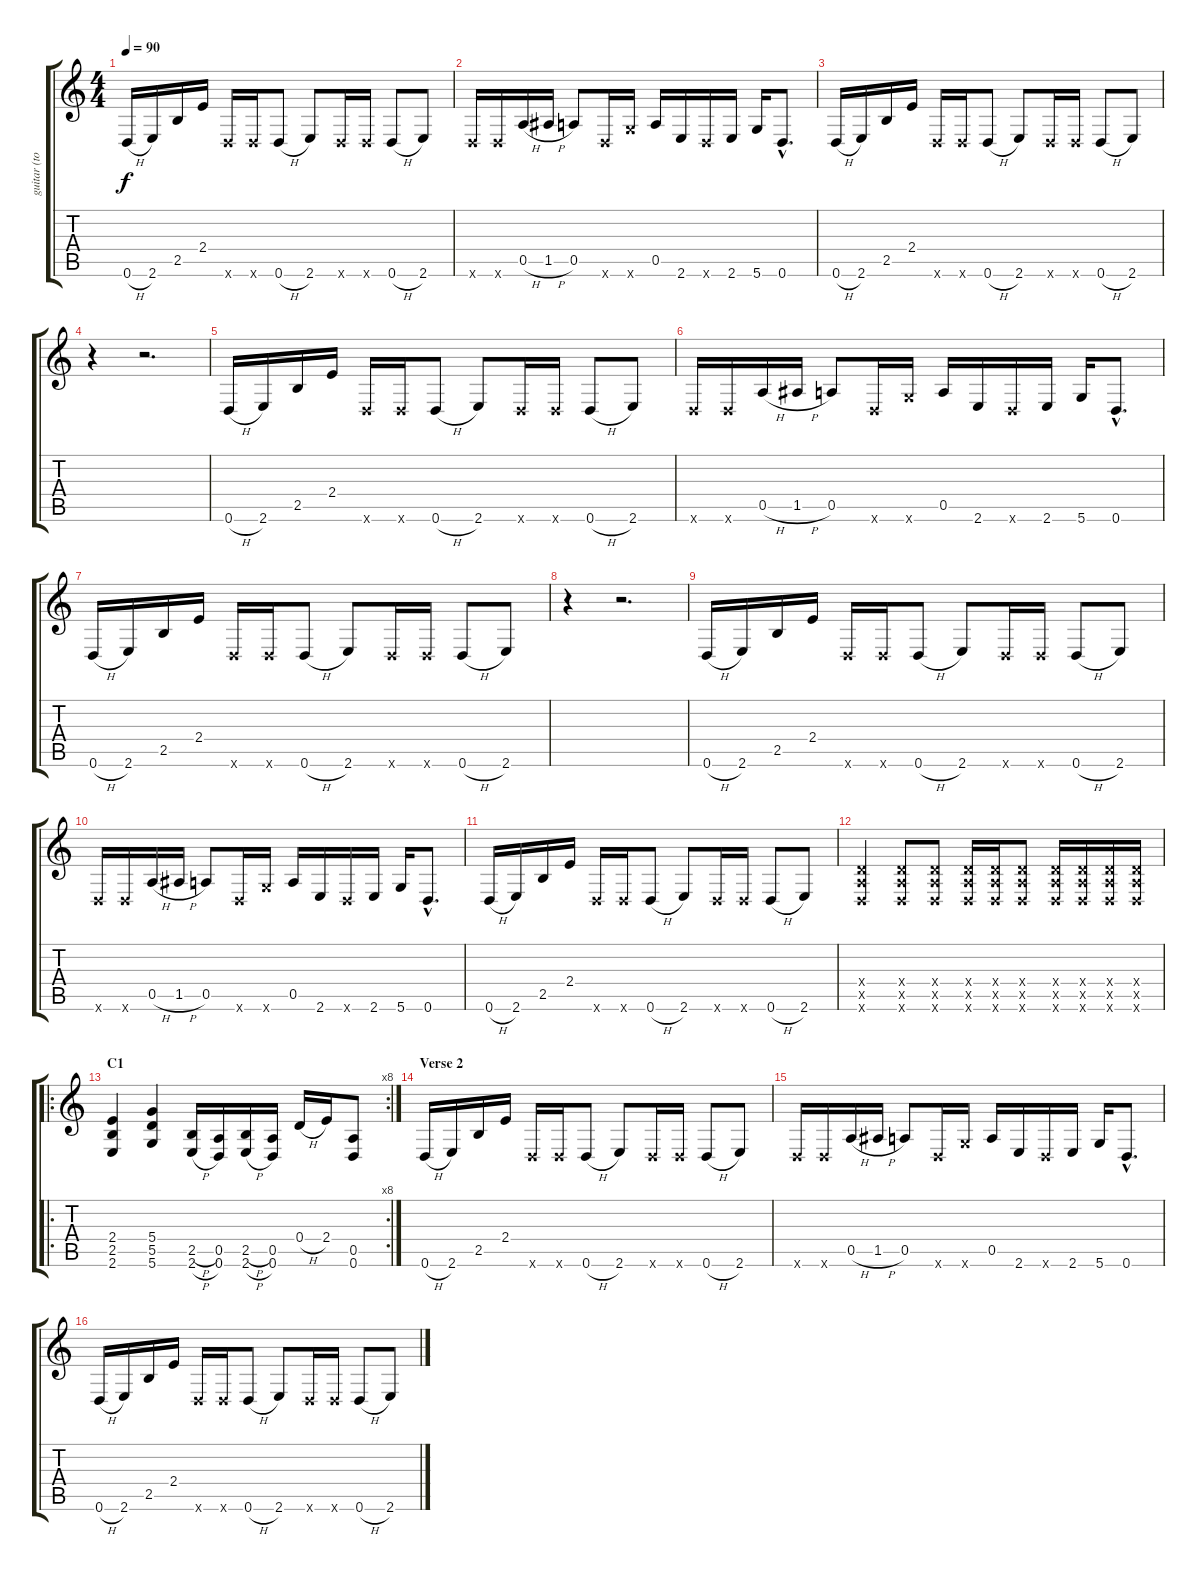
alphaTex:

\track ("guitar (tom morello)" "guitar (to") {instrument distortionguitar}
\staff {score tabs}
\tuning (E4 B3 G3 D3 A2 D2) {hide}
\ts (4 4)
\tempo 90
\clef g2
\ks c
0.6{h}.16{dy f instrument electricguitarmuted} 2.6.16 2.5.16 2.4.16 0.6{x}.16 0.6{x}.16 0.6{h}.8 2.6.8 0.6{x}.16 0.6{x}.16 0.6{h}.8 2.6.8 |
0.6{x}.16 0.6{x}.16 0.5{h}.16 1.5{h}.16 0.5.8 0.6{x}.16 5.6{x}.16 0.5.16 2.6.16 0.6{x}.16 2.6.16 5.6.16 0.6{hac}.8{d} |
0.6{h}.16 2.6.16 2.5.16 2.4.16 0.6{x}.16 0.6{x}.16 0.6{h}.8 2.6.8 0.6{x}.16 0.6{x}.16 0.6{h}.8 2.6.8 |
r.4 r.2{d} |
0.6{h}.16{instrument electricguitarmuted} 2.6.16 2.5.16 2.4.16 0.6{x}.16 0.6{x}.16 0.6{h}.8 2.6.8 0.6{x}.16 0.6{x}.16 0.6{h}.8 2.6.8 |
0.6{x}.16 0.6{x}.16 0.5{h}.16 1.5{h}.16 0.5.8 0.6{x}.16 5.6{x}.16 0.5.16 2.6.16 0.6{x}.16 2.6.16 5.6.16 0.6{hac}.8{d} |
0.6{h}.16 2.6.16 2.5.16 2.4.16 0.6{x}.16 0.6{x}.16 0.6{h}.8 2.6.8 0.6{x}.16 0.6{x}.16 0.6{h}.8 2.6.8 |
r.4 r.2{d} |
0.6{h}.16{instrument electricguitarmuted} 2.6.16 2.5.16 2.4.16 0.6{x}.16 0.6{x}.16 0.6{h}.8 2.6.8 0.6{x}.16 0.6{x}.16 0.6{h}.8 2.6.8 |
0.6{x}.16 0.6{x}.16 0.5{h}.16 1.5{h}.16 0.5.8 0.6{x}.16 5.6{x}.16 0.5.16 2.6.16 0.6{x}.16 2.6.16 5.6.16 0.6{hac}.8{d} |
0.6{h}.16 2.6.16 2.5.16 2.4.16 0.6{x}.16 0.6{x}.16 0.6{h}.8 2.6.8 0.6{x}.16 0.6{x}.16 0.6{h}.8 2.6.8 |
(0.4{x} 0.5{x} 0.6{x}).4{instrument distortionguitar} (0.4{x} 0.5{x} 0.6{x}).8 (0.4{x} 0.5{x} 0.6{x}).8 (0.4{x} 0.5{x} 0.6{x}).16 (0.4{x} 0.5{x} 0.6{x}).16 (0.4{x} 0.5{x} 0.6{x}).8 (0.4{x} 0.5{x} 0.6{x}).16 (0.4{x} 0.5{x} 0.6{x}).16 (0.4{x} 0.5{x} 0.6{x}).16 (0.4{x} 0.5{x} 0.6{x}).16 |
\ro
\rc 8
\section ("" "C1")
(2.4 2.5 2.6).4{instrument distortionguitar} (5.4 5.5 5.6).4 (2.5{h} 2.6{h}).16 (0.5 0.6).16 (2.5{h} 2.6{h}).16 (0.5 0.6).16 0.4{h}.16 2.4.16 (0.5 0.6).8 |
\section ("" "Verse 2")
0.6{h}.16{instrument electricguitarmuted} 2.6.16 2.5.16 2.4.16 0.6{x}.16 0.6{x}.16 0.6{h}.8 2.6.8 0.6{x}.16 0.6{x}.16 0.6{h}.8 2.6.8 |
0.6{x}.16 0.6{x}.16 0.5{h}.16 1.5{h}.16 0.5.8 0.6{x}.16 5.6{x}.16 0.5.16 2.6.16 0.6{x}.16 2.6.16 5.6.16 0.6{hac}.8{d} |
0.6{h}.16{instrument electricguitarmuted} 2.6.16 2.5.16 2.4.16 0.6{x}.16 0.6{x}.16 0.6{h}.8 2.6.8 0.6{x}.16 0.6{x}.16 0.6{h}.8 2.6.8
